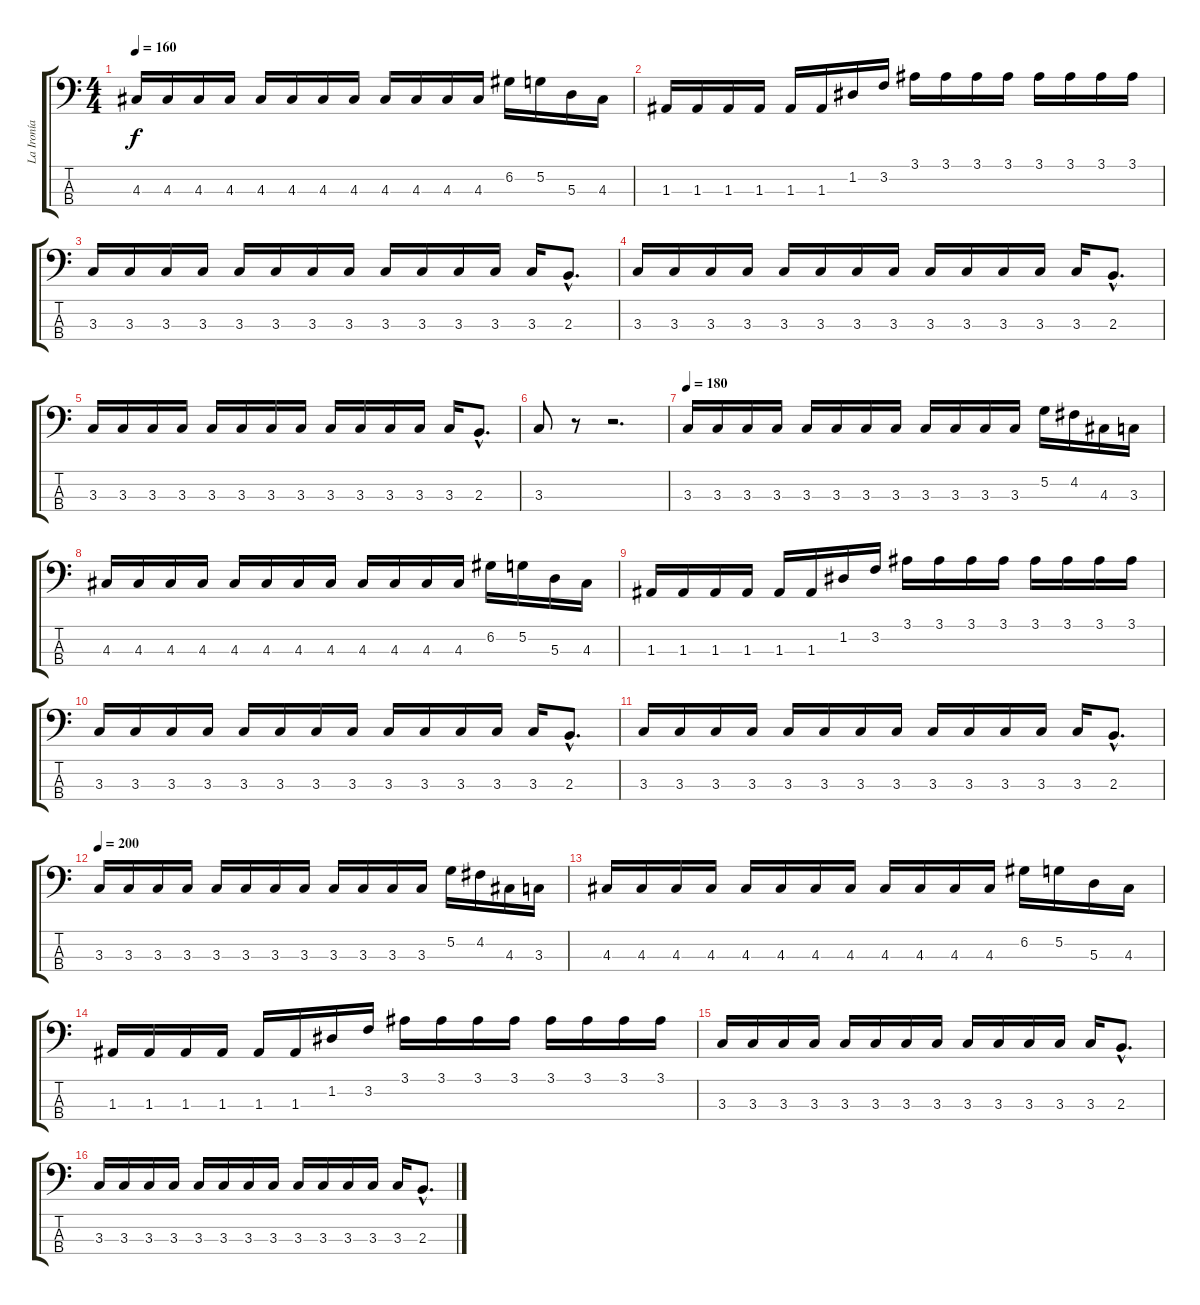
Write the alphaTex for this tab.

\track ("La Ironía Fist" "La Ironía ") {instrument electricbassfinger}
\staff {score tabs}
\tuning (G2 D2 A1 E1) {hide}
\ts (4 4)
\tempo 160
\clef f4
\ks c
4.3.16{dy f} 4.3.16 4.3.16 4.3.16 4.3.16 4.3.16 4.3.16 4.3.16 4.3.16 4.3.16 4.3.16 4.3.16 6.2.16 5.2.16 5.3.16 4.3.16 |
1.3.16 1.3.16 1.3.16 1.3.16 1.3.16 1.3.16 1.2.16 3.2.16 3.1.16 3.1.16 3.1.16 3.1.16 3.1.16 3.1.16 3.1.16 3.1.16 |
3.3.16 3.3.16 3.3.16 3.3.16 3.3.16 3.3.16 3.3.16 3.3.16 3.3.16 3.3.16 3.3.16 3.3.16 3.3.16 2.3{hac}.8{d} |
3.3.16 3.3.16 3.3.16 3.3.16 3.3.16 3.3.16 3.3.16 3.3.16 3.3.16 3.3.16 3.3.16 3.3.16 3.3.16 2.3{hac}.8{d} |
3.3.16 3.3.16 3.3.16 3.3.16 3.3.16 3.3.16 3.3.16 3.3.16 3.3.16 3.3.16 3.3.16 3.3.16 3.3.16 2.3{hac}.8{d} |
3.3.8 r.8 r.2{d} |
\tempo 180
3.3.16{volume 8} 3.3.16 3.3.16 3.3.16 3.3.16 3.3.16 3.3.16 3.3.16 3.3.16 3.3.16 3.3.16 3.3.16 5.2.16 4.2.16 4.3.16 3.3.16 |
4.3.16 4.3.16 4.3.16 4.3.16 4.3.16 4.3.16 4.3.16 4.3.16 4.3.16 4.3.16 4.3.16 4.3.16 6.2.16 5.2.16 5.3.16 4.3.16 |
1.3.16 1.3.16 1.3.16 1.3.16 1.3.16 1.3.16 1.2.16 3.2.16 3.1.16 3.1.16 3.1.16 3.1.16 3.1.16 3.1.16 3.1.16 3.1.16 |
3.3.16 3.3.16 3.3.16 3.3.16 3.3.16 3.3.16 3.3.16 3.3.16 3.3.16 3.3.16 3.3.16 3.3.16 3.3.16 2.3{hac}.8{d} |
3.3.16 3.3.16 3.3.16 3.3.16 3.3.16 3.3.16 3.3.16 3.3.16 3.3.16 3.3.16 3.3.16 3.3.16 3.3.16 2.3{hac}.8{d} |
\tempo 200
3.3.16{volume 0} 3.3.16 3.3.16 3.3.16 3.3.16 3.3.16 3.3.16 3.3.16 3.3.16 3.3.16 3.3.16 3.3.16 5.2.16 4.2.16 4.3.16 3.3.16 |
4.3.16 4.3.16 4.3.16 4.3.16 4.3.16 4.3.16 4.3.16 4.3.16 4.3.16 4.3.16 4.3.16 4.3.16 6.2.16 5.2.16 5.3.16 4.3.16 |
1.3.16 1.3.16 1.3.16 1.3.16 1.3.16 1.3.16 1.2.16 3.2.16 3.1.16 3.1.16 3.1.16 3.1.16 3.1.16 3.1.16 3.1.16 3.1.16 |
3.3.16 3.3.16 3.3.16 3.3.16 3.3.16 3.3.16 3.3.16 3.3.16 3.3.16 3.3.16 3.3.16 3.3.16 3.3.16 2.3{hac}.8{d} |
3.3.16 3.3.16 3.3.16 3.3.16 3.3.16 3.3.16 3.3.16 3.3.16 3.3.16 3.3.16 3.3.16 3.3.16 3.3.16 2.3{hac}.8{d}
